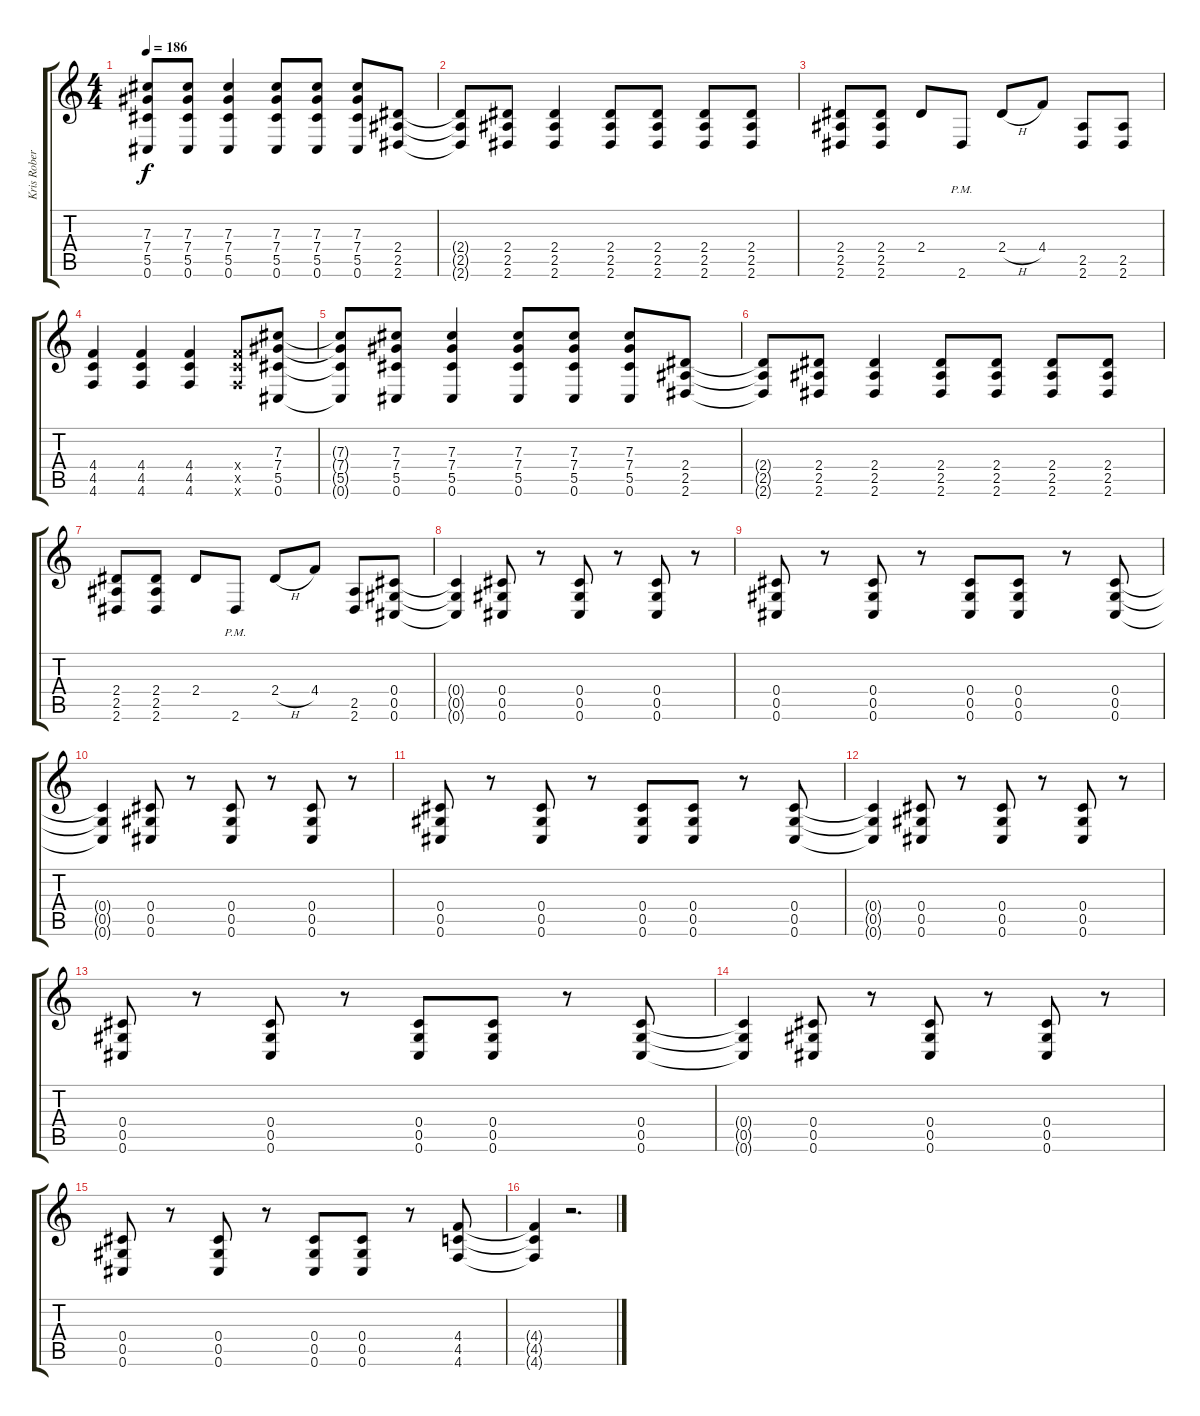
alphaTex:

\track ("Kris Roberts" "Kris Rober") {instrument distortionguitar}
\staff {score tabs}
\tuning (Eb4 Bb3 Gb3 Db3 Ab2 Db2) {hide}
\ts (4 4)
\tempo 186
\clef g2
\ks c
(7.3{t} 7.4{t} 5.5{t} 0.6{t}).8{dy f} (7.3 7.4 5.5 0.6).8 (7.3 7.4 5.5 0.6).4 (7.3 7.4 5.5 0.6).8 (7.3 7.4 5.5 0.6).8 (7.3 7.4 5.5 0.6).8 (2.4 2.5 2.6).8 |
(2.4{t} 2.5{t} 2.6{t}).8 (2.4 2.5 2.6).8 (2.4 2.5 2.6).4 (2.4 2.5 2.6).8 (2.4 2.5 2.6).8 (2.4 2.5 2.6).8 (2.4 2.5 2.6).8 |
(2.4 2.5 2.6).8 (2.4 2.5 2.6).8 2.4.8 2.6{pm}.8 2.4{h}.8 4.4.8 (2.5 2.6).8 (2.5 2.6).8 |
(4.4 4.5 4.6).4 (4.4 4.5 4.6).4 (4.4 4.5 4.6).4 (4.4{x} 4.5{x} 4.6{x}).8 (7.3 7.4 5.5 0.6).8 |
(7.3{t} 7.4{t} 5.5{t} 0.6{t}).8 (7.3 7.4 5.5 0.6).8 (7.3 7.4 5.5 0.6).4 (7.3 7.4 5.5 0.6).8 (7.3 7.4 5.5 0.6).8 (7.3 7.4 5.5 0.6).8 (2.4 2.5 2.6).8 |
(2.4{t} 2.5{t} 2.6{t}).8 (2.4 2.5 2.6).8 (2.4 2.5 2.6).4 (2.4 2.5 2.6).8 (2.4 2.5 2.6).8 (2.4 2.5 2.6).8 (2.4 2.5 2.6).8 |
(2.4 2.5 2.6).8 (2.4 2.5 2.6).8 2.4.8 2.6{pm}.8 2.4{h}.8 4.4.8 (2.5 2.6).8 (0.4 0.5 0.6).8 |
(0.4{t} 0.5{t} 0.6{t}).4 (0.4 0.5 0.6).8 r.8 (0.4 0.5 0.6).8 r.8 (0.4 0.5 0.6).8 r.8 |
(0.4 0.5 0.6).8 r.8 (0.4 0.5 0.6).8 r.8 (0.4 0.5 0.6).8 (0.4 0.5 0.6).8 r.8 (0.4 0.5 0.6).8 |
(0.4{t} 0.5{t} 0.6{t}).4 (0.4 0.5 0.6).8 r.8 (0.4 0.5 0.6).8 r.8 (0.4 0.5 0.6).8 r.8 |
(0.4 0.5 0.6).8 r.8 (0.4 0.5 0.6).8 r.8 (0.4 0.5 0.6).8 (0.4 0.5 0.6).8 r.8 (0.4 0.5 0.6).8 |
(0.4{t} 0.5{t} 0.6{t}).4 (0.4 0.5 0.6).8 r.8 (0.4 0.5 0.6).8 r.8 (0.4 0.5 0.6).8 r.8 |
(0.4 0.5 0.6).8 r.8 (0.4 0.5 0.6).8 r.8 (0.4 0.5 0.6).8 (0.4 0.5 0.6).8 r.8 (0.4 0.5 0.6).8 |
(0.4{t} 0.5{t} 0.6{t}).4 (0.4 0.5 0.6).8 r.8 (0.4 0.5 0.6).8 r.8 (0.4 0.5 0.6).8 r.8 |
(0.4 0.5 0.6).8 r.8 (0.4 0.5 0.6).8 r.8 (0.4 0.5 0.6).8 (0.4 0.5 0.6).8 r.8 (4.4 4.5 4.6).8 |
(4.4{t} 4.5{t} 4.6{t}).4 r.2{d}
